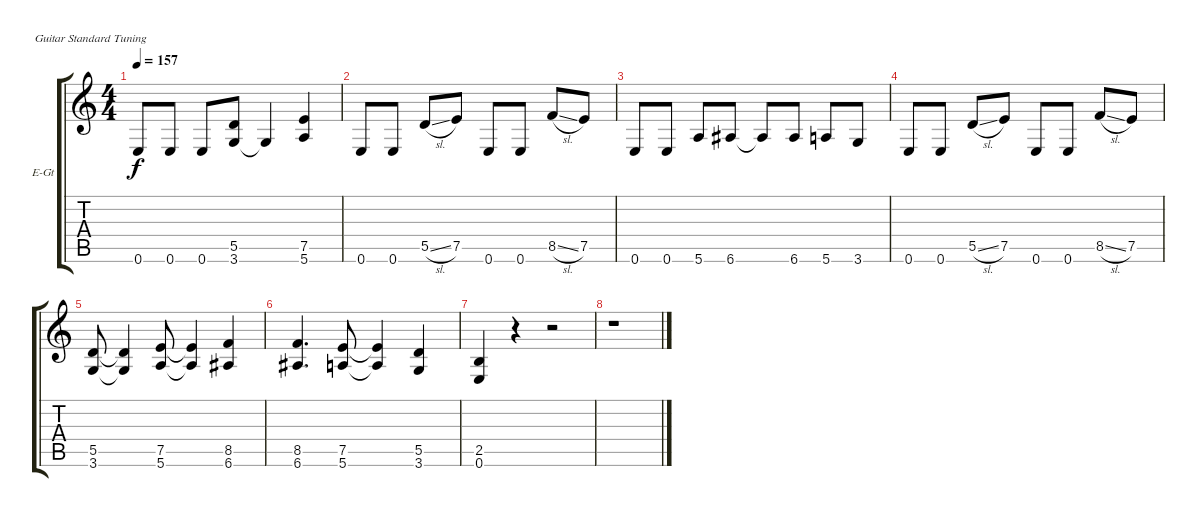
\defaultSystemsLayout 4
\bracketExtendMode groupsimilarinstruments
\firstSystemTrackNameOrientation horizontal
\otherSystemsTrackNameOrientation horizontal
\track ("Dave" "E-Gt") {instrument distortionguitar}
\staff {score tabs}
\tuning (E4 B3 G3 D3 A2 E2)
\ts (4 4)
\tempo 157
\clef g2
\ks c
0.6.8{dy f} 0.6.8 0.6.8 (5.5 3.6).8 3.6{t}.4 (7.5 5.6).4 |
0.6.8 0.6.8 5.5{sl}.8 7.5.8 0.6.8 0.6.8 8.5{sl}.8 7.5.8 |
0.6.8 0.6.8 5.6.8 6.6.8 6.6{t}.8 6.6.8 5.6.8 3.6.8 |
0.6.8 0.6.8 5.5{sl}.8 7.5.8 0.6.8 0.6.8 8.5{sl}.8 7.5.8 |
(5.5 3.6).8 (5.5{t} 3.6{t}).4 (7.5 5.6).8 (7.5{t} 5.6{t}).4 (8.5 6.6).4 |
(8.5 6.6).4{d} (7.5 5.6).8 (7.5{t} 5.6{t}).4 (5.5 3.6).4 |
(2.5 0.6).4 r.4 r.2 |
r.1
